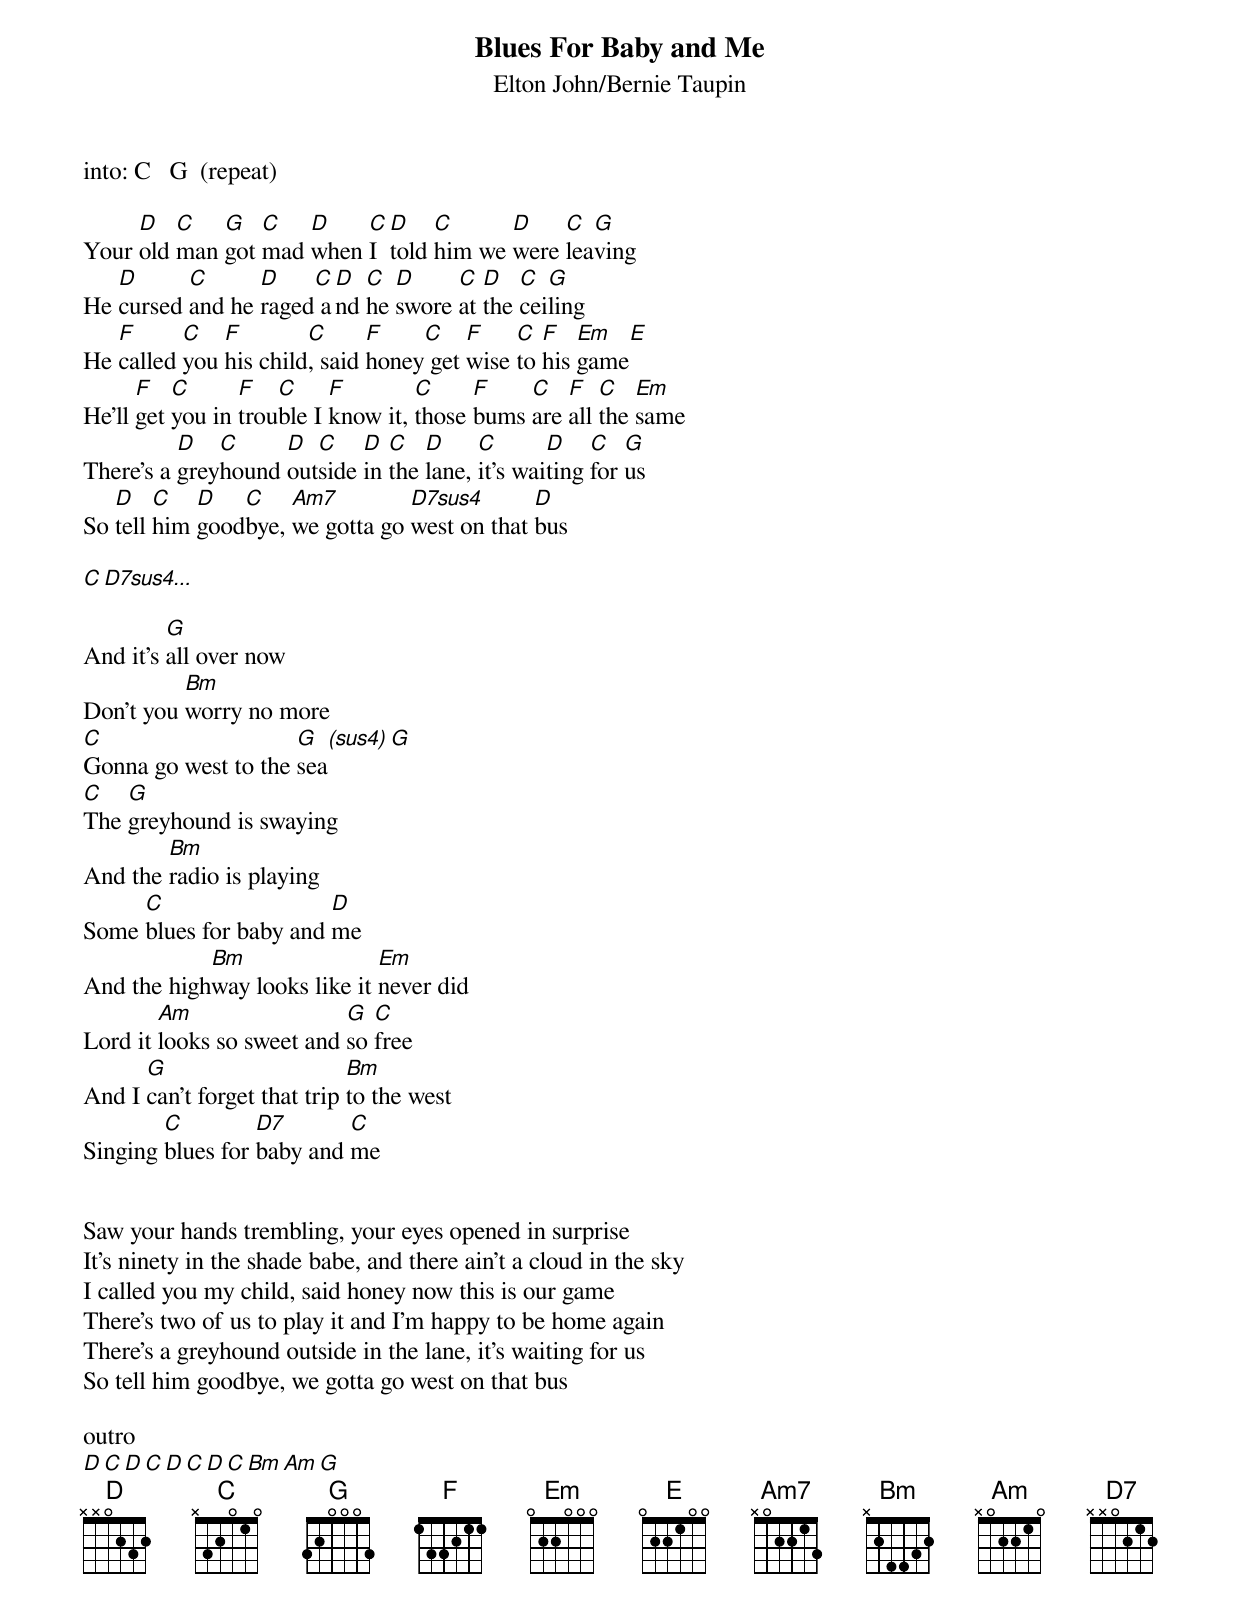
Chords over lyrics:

Blues For Baby and Me
Elton John/Bernie Taupin

into: C   G  (repeat)

     D   C   G   C   D    C D    C      D    C  G
Your old man got mad when I told him we were leaving
   D      C      D    C D  C  D     C  D   C  G
He cursed and he raged and he swore at the ceiling
   F      C   F        C      F    C    F    C  F   Em   E
He called you his child, said honey get wise to his game
      F   C      F   C     F        C     F    C   F   C   Em
He'll get you in trouble I know it, those bums are all the same
          D   C     D  C    D  C   D     C       D    C   G
There's a greyhound outside in the lane, it's waiting for us
   D    C   D   C    Am7         D7sus4       D
So tell him goodbye, we gotta go west on that bus

C D7sus4...

         G
And it's all over now
          Bm
Don't you worry no more
C                    G  (sus4) G
Gonna go west to the sea
C   G
The greyhound is swaying
        Bm
And the radio is playing
     C                  D
Some blues for baby and me
            Bm                Em
And the highway looks like it never did
        Am                 G  C
Lord it looks so sweet and so free
      G                      Bm
And I can't forget that trip to the west
        C         D7       C
Singing blues for baby and me


Saw your hands trembling, your eyes opened in surprise
It's ninety in the shade babe, and there ain't a cloud in the sky
I called you my child, said honey now this is our game
There's two of us to play it and I'm happy to be home again
There's a greyhound outside in the lane, it's waiting for us
So tell him goodbye, we gotta go west on that bus

outro
D C D C D C D C Bm Am G
